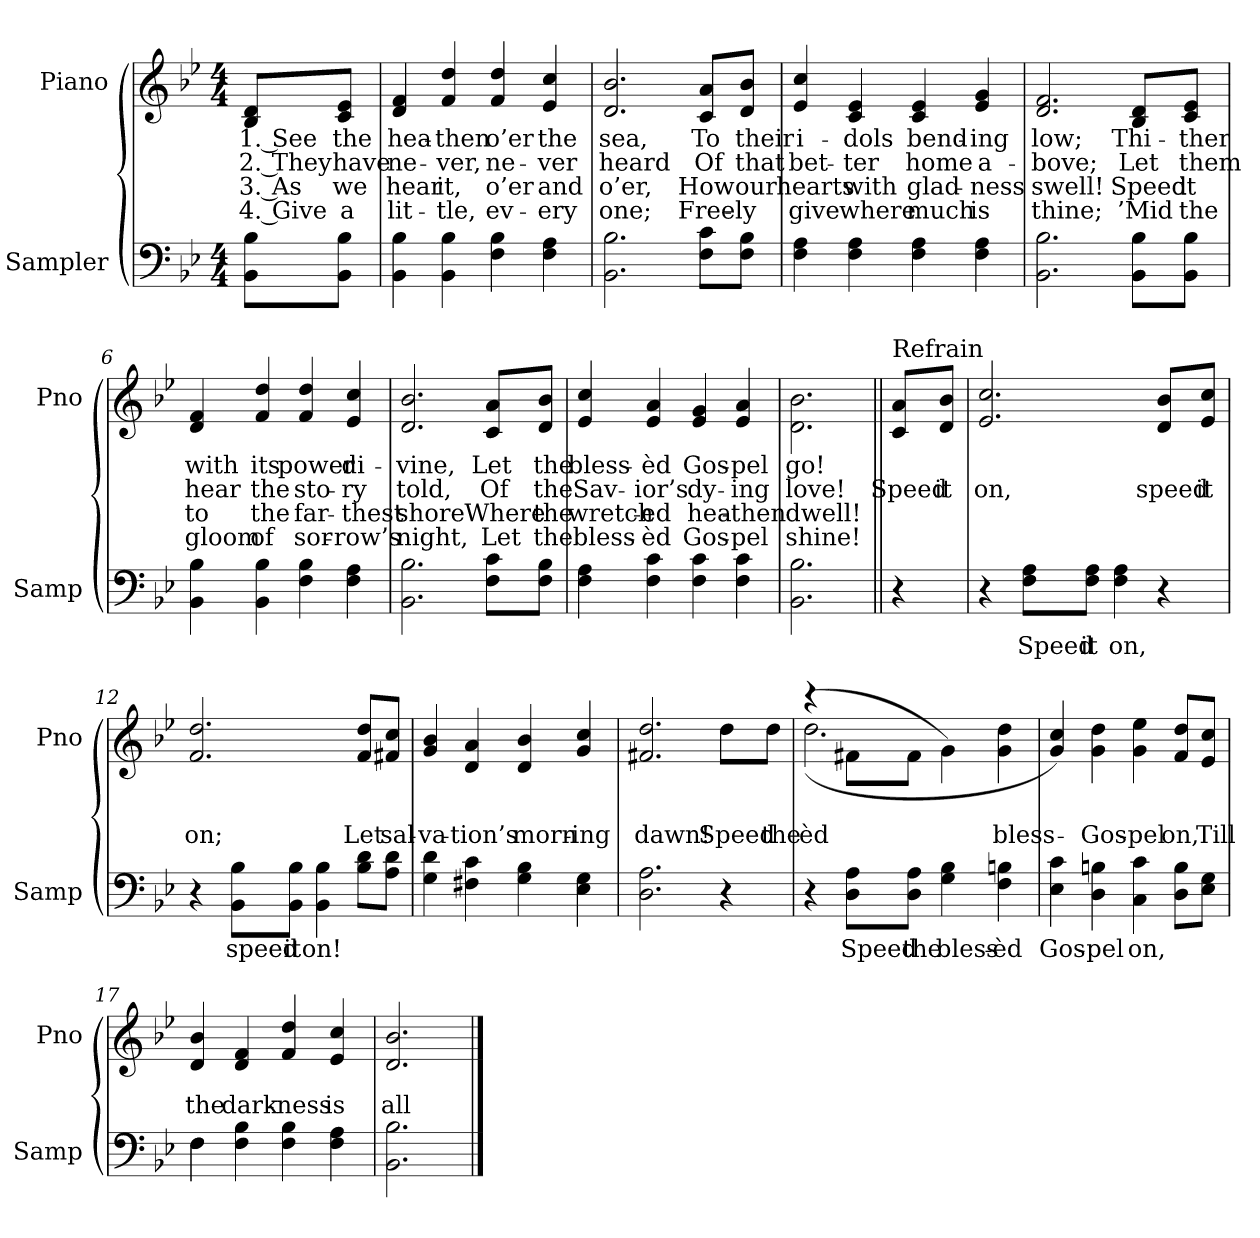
**kern	**text	**kern	**text	**text	**text	**text
*part2	*part2	*part1	*part1	*part1	*part1	*part1
*staff2	*staff2	*staff1	*staff1	*staff1	*staff1	*staff1
*I"Sampler	*	*I"Piano	*	*	*	*
*I'Samp	*	*I'Pno	*	*	*	*
*clefF4	*	*clefG2	*	*	*	*
*k[b-e-]	*	*k[b-e-]	*	*	*	*
*B-:	*	*B-:	*	*	*	*
*M4/4	*	*M4/4	*	*	*	*
=1	=1	=1	=1	=1	=1	=1
8BB-\ 8B-\L	.	8B-/ 8d/L	1. See	2. They	3. As	4. Give
8BB-\ 8B-\J	.	8c/ 8e-/J	the	have	we	a
=2	=2	=2	=2	=2	=2	=2
4BB- 4B-	.	4d 4f	hea-	ne-	hear	lit-
4BB- 4B-	.	4f 4dd	-then	-ver,	it,	-tle,
4F 4B-	.	4f 4dd	o’er	ne-	o’er	ev-
4F 4A	.	4e- 4cc	the	-ver	and	-ery
=3	=3	=3	=3	=3	=3	=3
2.BB- 2.B-	.	2.d 2.b-	sea,	heard	o’er,	one;
8F\ 8c\L	.	8c/ 8a/L	To	Of	How	Free-
8F\ 8B-\J	.	8d/ 8b-/J	their	that	our	-ly
=4	=4	=4	=4	=4	=4	=4
4F 4A	.	4e- 4cc	i-	bet-	hearts	give
4F 4A	.	4c 4e-	-dols	-ter	with	where
4F 4A	.	4c 4e-	bend-	home	glad-	much
4F 4A	.	4e- 4g	-ing	a-	-ness	is
=5	=5	=5	=5	=5	=5	=5
2.BB- 2.B-	.	2.d 2.f	low;	-bove;	swell!	thine;
8BB-\ 8B-\L	.	8B-/ 8d/L	Thi-	Let	Speed	’Mid
8BB-\ 8B-\J	.	8c/ 8e-/J	-ther	them	it	the
=6	=6	=6	=6	=6	=6	=6
4BB- 4B-	.	4d 4f	with	hear	to	gloom
4BB- 4B-	.	4f 4dd	its	the	the	of
4F 4B-	.	4f 4dd	power	sto-	far-	sor-
4F 4A	.	4e- 4cc	di-	-ry	-thest	-row’s
=7	=7	=7	=7	=7	=7	=7
2.BB- 2.B-	.	2.d 2.b-	-vine,	told,	shore	night,
8F\ 8c\L	.	8c/ 8a/L	Let	Of	Where	Let
8F\ 8B-\J	.	8d/ 8b-/J	the	the	the	the
=8	=8	=8	=8	=8	=8	=8
4F 4A	.	4e- 4cc	bless-	Sav-	wretch-	bless-
4F 4c	.	4e- 4a	-èd	-ior’s	-ed	-èd
4F 4c	.	4e- 4g	Gos-	dy-	hea-	Gos-
4F 4c	.	4e- 4a	-pel	-ing	-then	-pel
=9	=9	=9	=9	=9	=9	=9
2.BB- 2.B-	.	2.d\ 2.b-\	go!	love!	dwell!	shine!
=10||	=10||	=10||	=10||	=10||	=10||	=10||
!	!	!LO:TX:t=Refrain	!	!	!	!
4r	.	8c/ 8a/L	.	Speed	.	.
.	.	8d/ 8b-/J	.	it	.	.
=11	=11	=11	=11	=11	=11	=11
4r	.	2.e- 2.cc	.	on,	.	.
8F\ 8A\L	Speed	.	.	.	.	.
8F\ 8A\J	it	.	.	.	.	.
4F 4A	on,	.	.	.	.	.
4r	.	8d/ 8b-/L	.	speed	.	.
.	.	8e-/ 8cc/J	.	it	.	.
=12	=12	=12	=12	=12	=12	=12
4r	.	2.f 2.dd	.	on;	.	.
8BB-\ 8B-\L	speed	.	.	.	.	.
8BB-\ 8B-\J	it	.	.	.	.	.
4BB- 4B-	on!	.	.	.	.	.
8B-\ 8d\L	.	8f/ 8dd/L	.	Let	.	.
8A\ 8d\J	.	8f#X/ 8cc/J	.	sal-	.	.
=13	=13	=13	=13	=13	=13	=13
4G 4d	.	4g 4b-	.	-va-	.	.
4F#X 4c	.	4d 4a	.	-tion’s	.	.
4G 4B-	.	4d 4b-	.	morn-	.	.
4E- 4G	.	4g 4cc	.	-ing	.	.
=14	=14	=14	=14	=14	=14	=14
2.D 2.A	.	2.f#X 2.dd	.	dawn!	.	.
4r	.	8dd\L	.	Speed	.	.
.	.	8dd\J	.	the	.	.
=15	=15	=15	=15	=15	=15	=15
*	*	*^	*	*	*	*
4r	.	(4r	(2.dd	.	-èd	.	.
8D\ 8A\L	Speed	8f#X\L	.	.	.	.	.
8D\ 8A\J	the	8f#\J	.	.	.	.	.
4G 4B-	bless-	4g\)	.	.	.	.	.
4F 4Bn	-èd	4g 4dd	4ryy	.	bless-	.	.
*	*	*v	*v	*	*	*	*
=16	=16	=16	=16	=16	=16	=16
4E- 4c	Gos-	4g 4cc)	.	.	.	.
4D 4Bn	-pel	4g 4dd	.	Gos-	.	.
4C 4c	on,	4g 4ee-	.	-pel	.	.
8D\ 8B\L	.	8f/ 8dd/L	.	on,	.	.
8E-\ 8G\J	.	8e-/ 8cc/J	.	Till	.	.
=17	=17	=17	=17	=17	=17	=17
*^	*	*	*	*	*	*
4F\	4F	.	4d 4b-	.	the	.	.
4F 4B-	2.ryy	.	4d 4f	.	dark-	.	.
4F 4B-	.	.	4f 4dd	.	-ness	.	.
4F 4A	.	.	4e- 4cc	.	is	.	.
*v	*v	*	*	*	*	*	*
=18	=18	=18	=18	=18	=18	=18
2.BB- 2.B-	.	2.d 2.b-	.	all	.	.
==	==	==	==	==	==	==
*-	*-	*-	*-	*-	*-	*-
